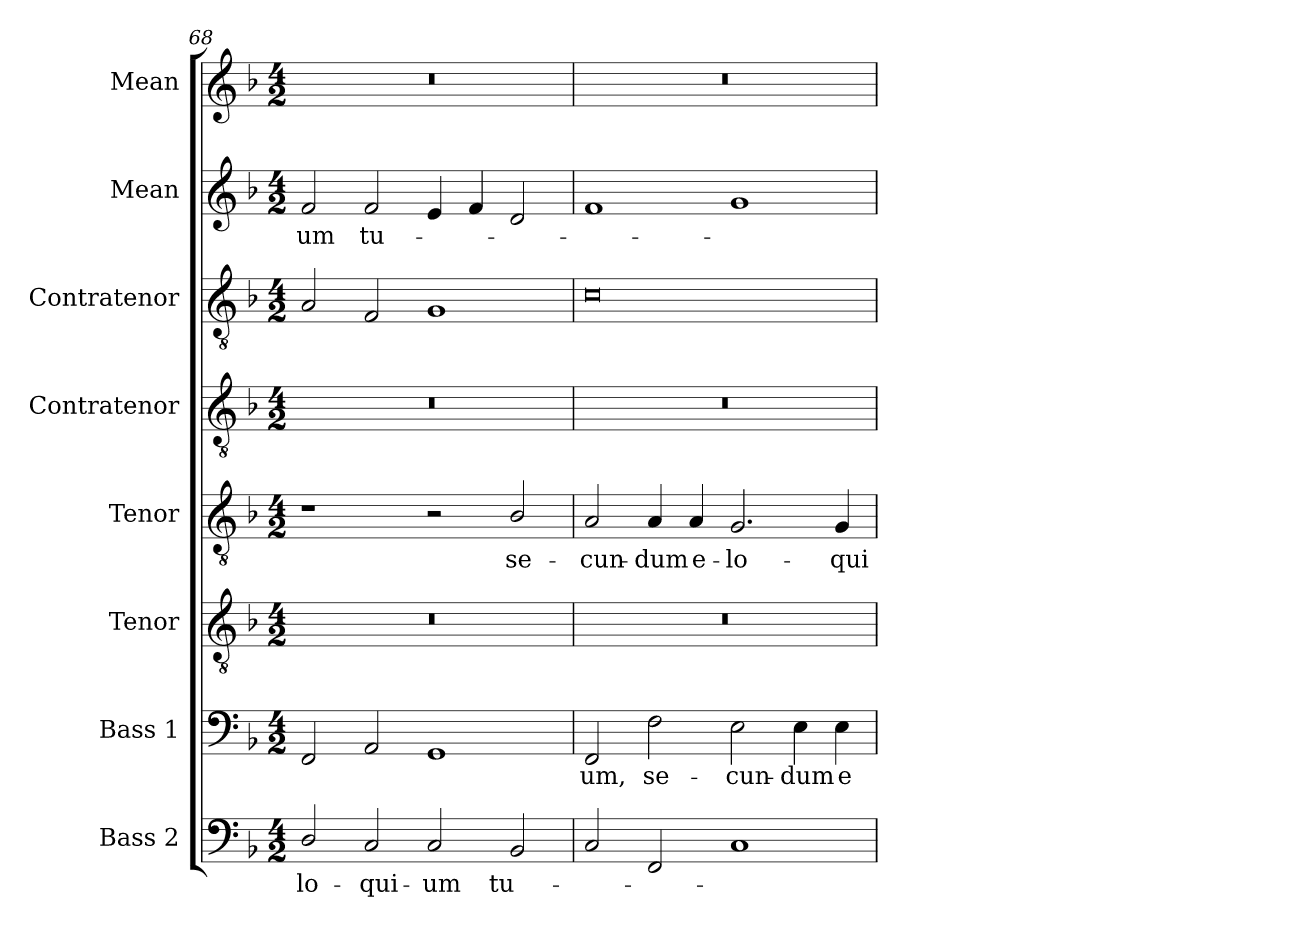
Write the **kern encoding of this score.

**kern	**text	**kern	**text	**kern	**kern	**text	**kern	**kern	**kern	**text	**kern
*part8	*part8	*part7	*part7	*part6	*part5	*part5	*part4	*part3	*part2	*part2	*part1
*staff8	*staff8	*staff7	*staff7	*staff6	*staff5	*staff5	*staff4	*staff3	*staff2	*staff2	*staff1
*I"Bass 2	*	*I"Bass 1	*	*I"Tenor	*I"Tenor	*	*I"Contratenor	*I"Contratenor	*I"Mean	*	*I"Mean
*I'B2.	*	*I'B1.	*	*I'T.	*I'T.	*	*I'Ct.	*I'Ct.	*I'M.	*	*I'M.
*clefF4	*	*clefF4	*	*clefGv2	*clefGv2	*	*clefGv2	*clefGv2	*clefG2	*	*clefG2
*	*	*	*	*ITrd7c12	*ITrd7c12	*	*ITrd7c12	*ITrd7c12	*	*	*
*k[b-]	*	*k[b-]	*	*k[b-]	*k[b-]	*	*k[b-]	*k[b-]	*k[b-]	*	*k[b-]
*F:	*	*F:	*	*F:	*F:	*	*F:	*F:	*F:	*	*F:
*M4/2	*	*M4/2	*	*M4/2	*M4/2	*	*M4/2	*M4/2	*M4/2	*	*M4/2
=68	=68	=68	=68	=68	=68	=68	=68	=68	=68	=68	=68
!	!LO:LY:b:color=#000000	!	!	!LO:N:vis=1	!	!	!LO:N:vis=1	!	!	!	!
!	!	!	!	!	!	!	!	!	!	!LO:LY:b:color=#000000	!LO:N:vis=1
2Di/	-lo-	2FFi/	.	0r	1r	.	0r	2AAi/	2fi/	-um	0r
!	!LO:LY:b:color=#000000	!	!	!	!	!	!	!	!	!	!
!	!	!	!	!	!	!	!	!	!	!LO:LY:b:color=#000000	!
2Ci/	-qui-	2AAi/	.	.	.	.	.	2FFi/	2fi/	tu-	.
!	!LO:LY:b:color=#000000	!	!	!	!	!	!	!	!	!	!
2Ci/	-um	1GGi	.	.	2r	.	.	1GGi	4ei/	.	.
.	.	.	.	.	.	.	.	.	4fi/	.	.
!	!LO:LY:b:color=#000000	!	!	!	!	!	!	!	!	!	!
!	!	!	!	!	!	!LO:LY:b:color=#000000	!	!	!	!	!
2BB-i/	tu-	.	.	.	2BB-i/	se-	.	.	2di/	.	.
=69	=69	=69	=69	=69	=69	=69	=69	=69	=69	=69	=69
!	!	!	!LO:LY:b:color=#000000	!LO:N:vis=1	!	!	!	!	!	!	!
!	!	!	!	!	!	!LO:LY:b:color=#000000	!LO:N:vis=1	!	!	!	!LO:N:vis=1
2Ci/	.	2FFi/	-um,	0r	2AAi/	-cun-	0r	0Ci	1fi	.	0r
!	!	!	!LO:LY:b:color=#000000	!	!	!	!	!	!	!	!
!	!	!	!	!	!	!LO:LY:b:color=#000000	!	!	!	!	!
2FFi/	.	2Fi\	se-	.	4AAi/	-dum	.	.	.	.	.
!	!	!	!	!	!	!LO:LY:b:color=#000000	!	!	!	!	!
.	.	.	.	.	4AAi/	e-	.	.	.	.	.
!	!	!	!LO:LY:b:color=#000000	!	!	!	!	!	!	!	!
!	!	!	!	!	!	!LO:LY:b:color=#000000	!	!	!	!	!
1Ci	.	2Ei\	-cun-	.	2.GGi/	-lo-	.	.	1gi	.	.
!	!	!	!LO:LY:b:color=#000000	!	!	!	!	!	!	!	!
.	.	4Ei\	-dum	.	.	.	.	.	.	.	.
!	!	!	!LO:LY:b:color=#000000	!	!	!	!	!	!	!	!
!	!	!	!	!	!	!LO:LY:b:color=#000000	!	!	!	!	!
.	.	4Ei\	e-	.	4GGi/	-qui-	.	.	.	.	.
=	=	=	=	=	=	=	=	=	=	=	=
*-	*-	*-	*-	*-	*-	*-	*-	*-	*-	*-	*-
